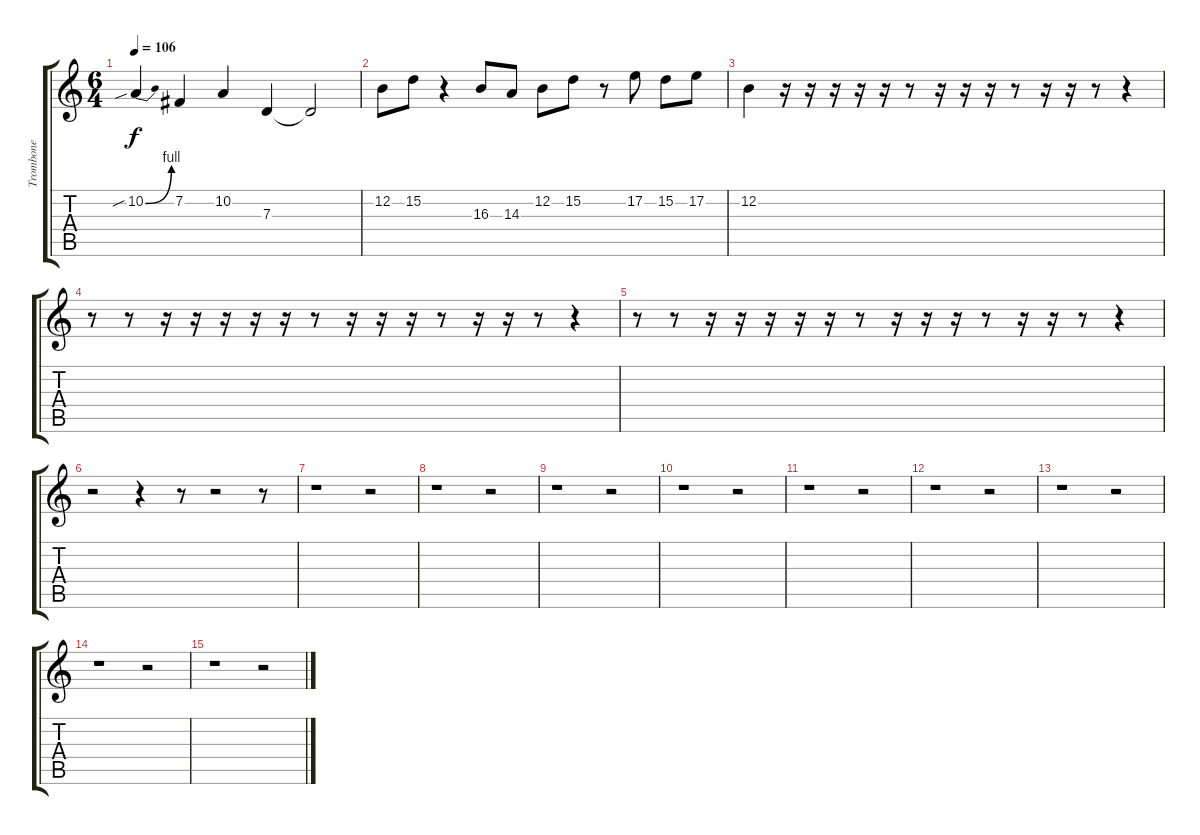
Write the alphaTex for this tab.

\track ("Trombone" "Trombone") {instrument trombone}
\staff {score tabs}
\tuning (E4 B3 G3 D3 A2 E2) {hide}
\ts (6 4)
\tempo 106
\clef g2
\ks c
10.2{be (bend 0 0 60 4) sib}.4{dy f volume 16} 7.2.4 10.2.4 7.3.4 7.3{t}.2 |
12.2.8 15.2.8 r.4 16.3.8 14.3.8 12.2.8 15.2.8 r.8 17.2.8 15.2.8 17.2.8 |
12.2.4 r.16 r.16 r.16 r.16 r.16 r.8 r.16 r.16 r.16 r.8 r.16 r.16 r.8 r.4 |
r.8 r.8 r.16 r.16 r.16 r.16 r.16 r.8 r.16 r.16 r.16 r.8 r.16 r.16 r.8 r.4 |
r.8 r.8 r.16 r.16 r.16 r.16 r.16 r.8 r.16 r.16 r.16 r.8 r.16 r.16 r.8 r.4 |
r.2 r.4 r.8 r.2 r.8 |
r.1 r.2 |
r.1 r.2 |
r.1 r.2 |
r.1 r.2 |
r.1 r.2 |
r.1 r.2 |
r.1 r.2 |
r.1 r.2 |
r.1 r.2
